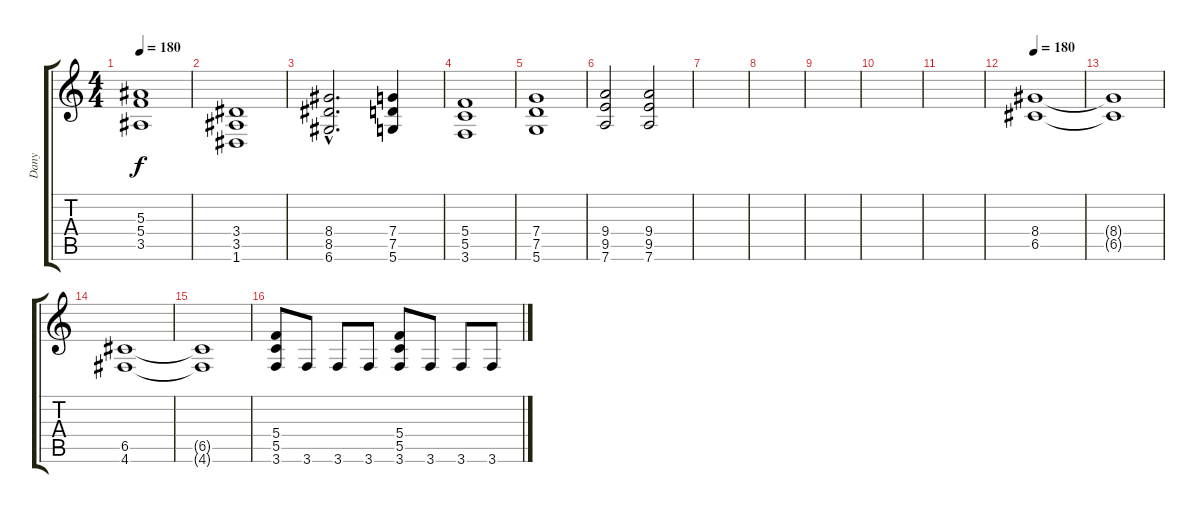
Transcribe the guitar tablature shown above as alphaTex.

\track ("Dany" "Dany") {instrument distortionguitar}
\staff {score tabs}
\tuning (D4 A3 F3 C3 G2 D2) {hide}
\ts (4 4)
\tempo 180
\clef g2
\ks c
(5.3 5.4 3.5).1{dy f} |
(3.4 3.5 1.6).1 |
(8.4{hac} 8.5{hac} 6.6{hac}).2{d} (7.4 7.5 5.6).4 |
(5.4 5.5 3.6).1 |
(7.4 7.5 5.6).1 |
(9.4 9.5 7.6).2 (9.4 9.5 7.6).2 |
|
|
|
|
|
\tempo 180
(8.4 6.5).1 |
(8.4{t} 6.5{t}).1 |
(6.5 4.6).1 |
(6.5{t} 4.6{t}).1 |
(5.4 5.5 3.6).8 3.6.8 3.6.8 3.6.8 (5.4 5.5 3.6).8 3.6.8 3.6.8 3.6.8
